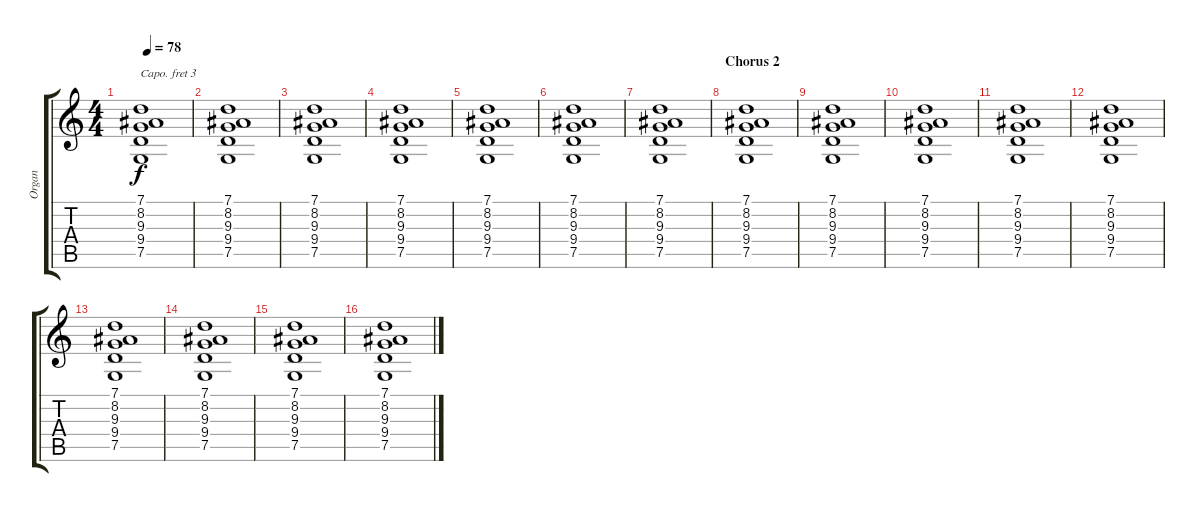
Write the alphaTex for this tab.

\track ("Organ" "Organ") {instrument percussiveorgan}
\staff {score tabs}
\capo 3
\tuning (E4 B3 G3 D3 A2 E2) {hide}
\ts (4 4)
\tempo 78
\clef g2
\ks c
(7.1 8.2 9.3 9.4 7.5).1{dy f} |
(7.1 8.2 9.3 9.4 7.5).1 |
(7.1 8.2 9.3 9.4 7.5).1 |
(7.1 8.2 9.3 9.4 7.5).1 |
(7.1 8.2 9.3 9.4 7.5).1 |
(7.1 8.2 9.3 9.4 7.5).1 |
(7.1 8.2 9.3 9.4 7.5).1 |
\section ("" "Chorus 2")
(7.1 8.2 9.3 9.4 7.5).1 |
(7.1 8.2 9.3 9.4 7.5).1 |
(7.1 8.2 9.3 9.4 7.5).1 |
(7.1 8.2 9.3 9.4 7.5).1 |
(7.1 8.2 9.3 9.4 7.5).1 |
(7.1 8.2 9.3 9.4 7.5).1 |
(7.1 8.2 9.3 9.4 7.5).1 |
(7.1 8.2 9.3 9.4 7.5).1 |
(7.1 8.2 9.3 9.4 7.5).1
